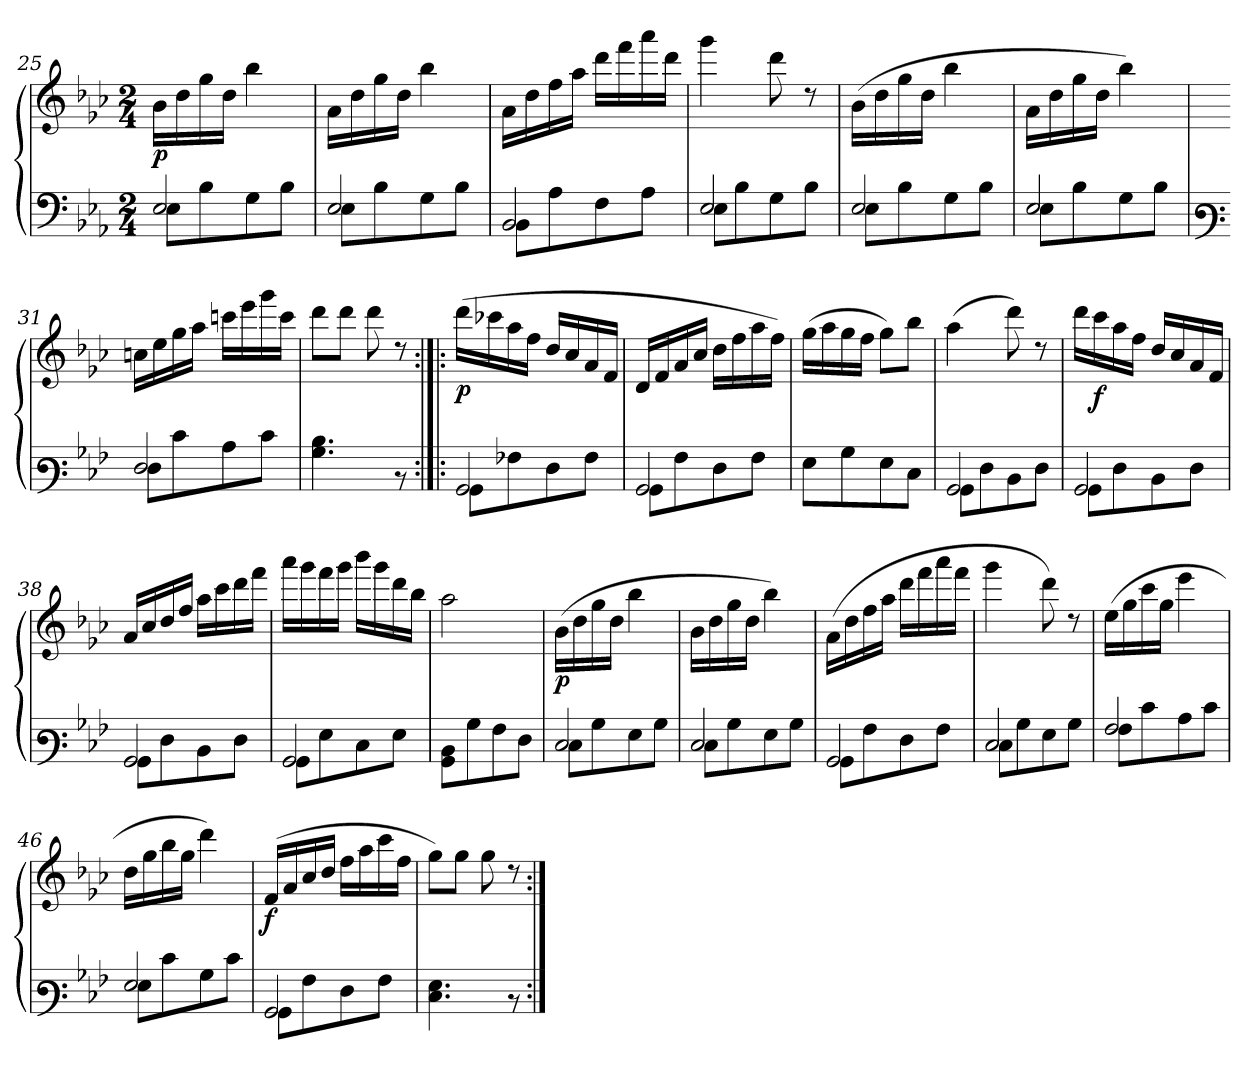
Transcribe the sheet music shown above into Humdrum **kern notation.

**kern	**kern	**dynam
*part1	*part1	*part1
*staff2	*staff1	*staff1/2
!!LO:PB:g=z
*clefF4	*clefG3	*
*k[b-e-a-]	*k[b-e-a-]	*
*M2/4	*M2/4	*
=25	=25	=25
*^	*	*
!	!	!	!LO:DY:b
2E-/	8E-\L	16g\LL	p
.	.	16b-\	.
.	8B-\	16ee-\	.
.	.	16b-\JJ	.
.	8G\	4gg\	.
.	8B-\J	.	.
=26	=26	=26	=26
2E-/	8E-\L	16f\LL	.
.	.	16b-\	.
.	8B-\	16ee-\	.
.	.	16b-\JJ	.
.	8G\	4gg\	.
.	8B-\J	.	.
=27	=27	=27	=27
2BB-/	8BB-\L	16f\LL	.
.	.	16b-\	.
.	8A-\	16dd\	.
.	.	16ff\JJ	.
.	8F\	16bb-\LL	.
.	.	16ddd\	.
.	8A-\J	16fff\	.
.	.	16bb-\JJ	.
=28	=28	=28	=28
2E-/	8E-\L	4eee-\	.
.	8B-\	.	.
.	8G\	8bb-\	.
.	8B-\J	8rb	.
=29	=29	=29	=29
2E-/	8E-\L	(>16g\LL	.
.	.	16b-\	.
.	8B-\	16ee-\	.
.	.	16b-\JJ	.
.	8G\	4gg\	.
.	8B-\J	.	.
=30	=30	=30	=30
2E-/	8E-\L	16f\LL	.
.	.	16b-\	.
.	8B-\	16ee-\	.
.	.	16b-\JJ	.
.	8G\	4gg\)	.
.	8B-\J	.	.
!!LO:LB:g=z
=31	=31	=31	=31
*clefF3	*	*	*
2F/	8F\L	16an\LL	.
.	.	16cc\	.
.	8e-\	16ee-\	.
.	.	16ff\JJ	.
.	8c\	16aan\LL	.
.	.	16ccc\	.
.	8e-\J	16eee-\	.
.	.	16aa\JJ	.
*v	*v	*	*
=32	=32	=32
4.B-\ 4.d\	8bb-\L	.
.	8bb-\J	.
.	8bb-\	.
8rD	8rb	.
=33:|!|:	=33:|!|:	=33:|!|:
*^	*	*
!	!	!	!LO:DY:b
2BB-/	8BB-\L	(>16bb-\LL	p
.	.	16aa-X\	.
.	8A-X\	16ff\	.
.	.	16dd\JJ	.
.	8F\	16b-/LL	.
.	.	16a-/	.
.	8A-\J	16f/	.
.	.	16d/JJ	.
=34	=34	=34	=34
2BB-/	8BB-\L	16B-/LL	.
.	.	16d/	.
.	8A-\	16f/	.
.	.	16a-/JJ	.
.	8F\	16b-\LL	.
.	.	16dd\	.
.	8A-\J	16ff\	.
.	.	16dd\JJ)	.
*v	*v	*	*
=35	=35	=35
8G\L	(>16ee-\LL	.
.	16ff\	.
8B-\	16ee-\	.
.	16dd\JJ	.
8G\	8ee-\L)	.
8E-\J	8gg\J	.
=36	=36	=36
*^	*	*
2BB-/	8BB-\L	(>4ff\	.
.	8F\	.	.
.	8D\	8bb-\)	.
.	8F\J	8rb	.
!!LO:LB:g=z
=37	=37	=37	=37
2BB-/	8BB-\L	16bb-\LL	.
!	!	!	!LO:DY:b
.	.	16aa-\	f
.	8F\	16ff\	.
.	.	16dd\JJ	.
.	8D\	16b-/LL	.
.	.	16a-/	.
.	8F\J	16f/	.
.	.	16d/JJ	.
=38	=38	=38	=38
2BB-/	8BB-\L	16f/LL	.
.	.	16a-/	.
.	8F\	16b-/	.
.	.	16dd/JJ	.
.	8D\	16ff\LL	.
.	.	16aa-\	.
.	8F\J	16bb-\	.
.	.	16ddd\JJ	.
=39	=39	=39	=39
2BB-/	8BB-\L	16fff\LL	.
.	.	16eee-\	.
.	8G\	16ddd\	.
.	.	16eee-\JJ	.
.	8E-\	16ggg\LL	.
.	.	16eee-\	.
.	8G\J	16bb-\	.
.	.	16gg\JJ	.
*v	*v	*	*
=40	=40	=40
8BB-\ 8D\L	2ff\	.
8B-\	.	.
8A-\	.	.
8F\J	.	.
=41	=41	=41
*^	*	*
!	!	!	!LO:DY:b
2E-/	8E-\L	(>16g\LL	p
.	.	16b-\	.
.	8B-\	16ee-\	.
.	.	16b-\JJ	.
.	8G\	4gg\	.
.	8B-\J	.	.
=42	=42	=42	=42
2E-/	8E-\L	16g\LL	.
.	.	16b-\	.
.	8B-\	16ee-\	.
.	.	16b-\JJ	.
.	8G\	4gg\)	.
.	8B-\J	.	.
!!LO:LB:g=z
=43	=43	=43	=43
2BB-/	8BB-\L	(>16f\LL	.
.	.	16b-\	.
.	8A-\	16dd\	.
.	.	16ff\JJ	.
.	8F\	16bb-\LL	.
.	.	16ddd\	.
.	8A-\J	16fff\	.
.	.	16ddd\JJ	.
=44	=44	=44	=44
2E-/	8E-\L	4eee-\	.
.	8B-\	.	.
.	8G\	8bb-\)	.
.	8B-\J	8rb	.
=45	=45	=45	=45
2A-/	8A-\L	(>16cc\LL	.
.	.	16ee-\	.
.	8e-\	16aa-\	.
.	.	16ee-\JJ	.
.	8c\	4ccc\	.
.	8e-\J	.	.
=46	=46	=46	=46
2G/	8G\L	16b-\LL	.
.	.	16ee-\	.
.	8e-\	16gg\	.
.	.	16ee-\JJ	.
.	8B-\	4bb-\)	.
.	8e-\J	.	.
=47	=47	=47	=47
!	!	!	!LO:DY:b
2BB-/	8BB-\L	(>16d/LL	f
.	.	16f/	.
.	8A-\	16a-/	.
.	.	16b-/JJ	.
.	8F\	16dd\LL	.
.	.	16ff\	.
.	8A-\J	16aa-\	.
.	.	16dd\JJ	.
*v	*v	*	*
=48	=48	=48
4.E-\ 4.G\	8ee-\L)	.
.	8ee-\J	.
.	8ee-\	.
8rD	8rb	.
=:|!	=:|!	=:|!
*-	*-	*-
